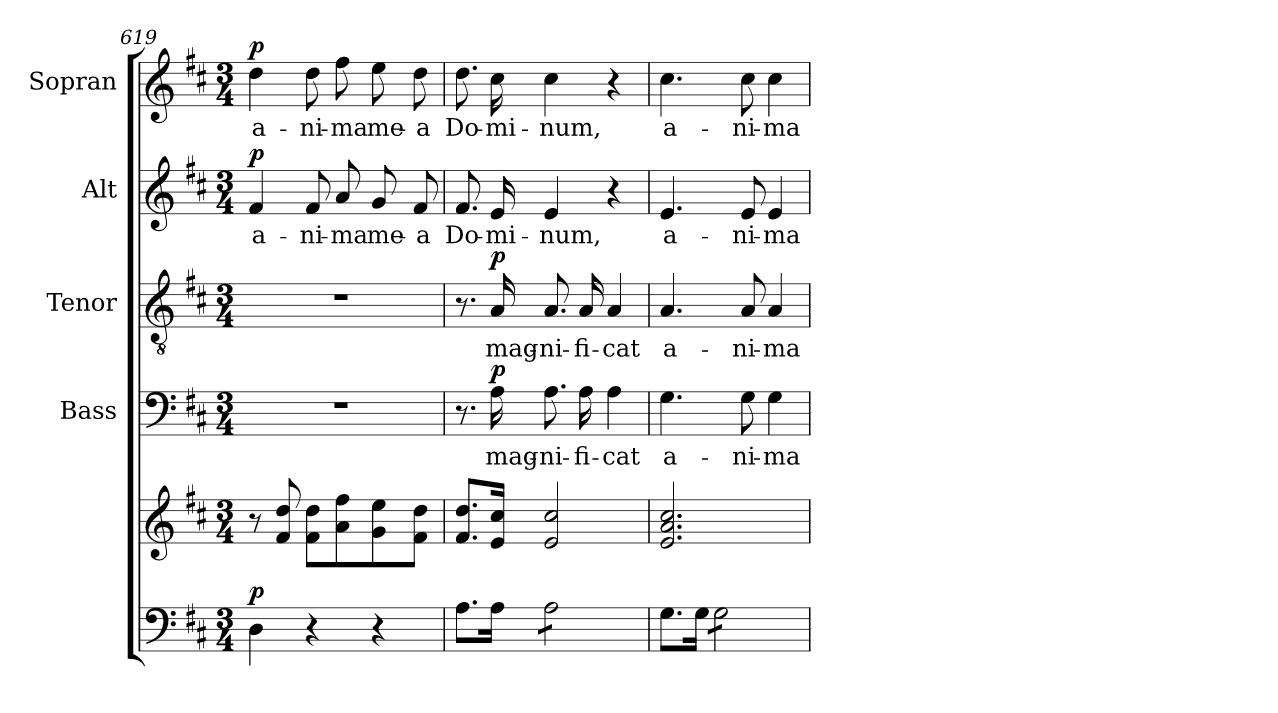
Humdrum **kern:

**kern	**kern	**dynam	**kern	**text	**dynam	**kern	**text	**dynam	**kern	**text	**dynam	**kern	**text	**dynam
*part5	*part5	*part5	*part4	*part4	*part4	*part3	*part3	*part3	*part2	*part2	*part2	*part1	*part1	*part1
*staff6	*staff5	*staff5/6	*staff4	*staff4	*staff4	*staff3	*staff3	*staff3	*staff2	*staff2	*staff2	*staff1	*staff1	*staff1
*	*	*	*I"Bass	*	*	*I"Tenor	*	*	*I"Alt	*	*	*I"Sopran	*	*
*	*	*	*I'B.	*	*	*I'T.	*	*	*I'A.	*	*	*I'S.	*	*
*clefF4	*clefG2	*	*clefF4	*	*	*clefGv2	*	*	*clefG2	*	*	*clefG2	*	*
*k[f#c#]	*k[f#c#]	*	*k[f#c#]	*	*	*k[f#c#]	*	*	*k[f#c#]	*	*	*k[f#c#]	*	*
*D:	*D:	*	*D:	*	*	*D:	*	*	*D:	*	*	*D:	*	*
*M3/4	*M3/4	*	*M3/4	*	*	*M3/4	*	*	*M3/4	*	*	*M3/4	*	*
=619	=619	=619	=619	=619	=619	=619	=619	=619	=619	=619	=619	=619	=619	=619
!	!	!LO:DY:a=2	!	!	!	!	!	!	!	!LO:LY:b	!LO:DY:a	!	!LO:LY:b	!LO:DY:a
4D\	8r	p	2.r	.	.	2.r	.	.	4f#/	a-	p	4dd\	a-	p
.	8f#/ 8dd/	.	.	.	.	.	.	.	.	.	.	.	.	.
!	!	!	!	!	!	!	!	!	!	!LO:LY:b	!	!	!LO:LY:b	!
4r	8f#\ 8dd\L	.	.	.	.	.	.	.	8f#/	-ni-	.	8dd\	-ni-	.
!	!	!	!	!	!	!	!	!	!	!LO:LY:b	!	!	!LO:LY:b	!
.	8a\ 8ff#\	.	.	.	.	.	.	.	8a/	-ma	.	8ff#\	-ma	.
!	!	!	!	!	!	!	!	!	!	!LO:LY:b	!	!	!LO:LY:b	!
4r	8g\ 8ee\	.	.	.	.	.	.	.	8g/	me-	.	8ee\	me-	.
!	!	!	!	!	!	!	!	!	!	!LO:LY:b	!	!	!LO:LY:b	!
.	8f#\ 8dd\J	.	.	.	.	.	.	.	8f#/	-a	.	8dd\	-a	.
=620	=620	=620	=620	=620	=620	=620	=620	=620	=620	=620	=620	=620	=620	=620
!	!	!	!	!	!	!	!	!	!	!LO:LY:b	!	!	!LO:LY:b	!
8.A\L	8.f#/ 8.dd/L	.	8.r	.	.	8.r	.	.	8.f#/	Do-	.	8.dd\	Do-	.
!	!	!	!	!LO:LY:b	!LO:DY:a	!	!LO:LY:b	!LO:DY:a	!	!LO:LY:b	!	!	!LO:LY:b	!
16A\Jk	16e/ 16cc#/Jk	.	16A\	mag-	p	16A/	mag-	p	16e/	-mi-	.	16cc#\	-mi-	.
!	!	!	!	!LO:LY:b	!	!	!LO:LY:b	!	!	!LO:LY:b	!	!	!LO:LY:b	!
*tremolo	*	*	*	*	*	*	*	*	*	*	*	*	*	*
8A\L	2e/ 2cc#/	.	8.A\	-ni-	.	8.A/	-ni-	.	4e/	-num,	.	4cc#\	-num,	.
8A\	.	.	.	.	.	.	.	.	.	.	.	.	.	.
!	!	!	!	!LO:LY:b	!	!	!LO:LY:b	!	!	!	!	!	!	!
.	.	.	16A\	-fi-	.	16A/	-fi-	.	.	.	.	.	.	.
!	!	!	!	!LO:LY:b	!	!	!LO:LY:b	!	!	!	!	!	!	!
8A\	.	.	4A\	-cat	.	4A/	-cat	.	4r	.	.	4r	.	.
8A\J	.	.	.	.	.	.	.	.	.	.	.	.	.	.
*Xtremolo	*	*	*	*	*	*	*	*	*	*	*	*	*	*
!!LO:PB:g=z
=621	=621	=621	=621	=621	=621	=621	=621	=621	=621	=621	=621	=621	=621	=621
!	!	!	!	!LO:LY:b	!	!	!LO:LY:b	!	!	!LO:LY:b	!	!	!LO:LY:b	!
8.G\L	2.e/ 2.a/ 2.cc#/	.	4.G\	a-	.	4.A/	a-	.	4.e/	a-	.	4.cc#\	a-	.
16G\Jk	.	.	.	.	.	.	.	.	.	.	.	.	.	.
*tremolo	*	*	*	*	*	*	*	*	*	*	*	*	*	*
8G\L	.	.	.	.	.	.	.	.	.	.	.	.	.	.
!	!	!	!	!LO:LY:b	!	!	!LO:LY:b	!	!	!LO:LY:b	!	!	!LO:LY:b	!
8G\	.	.	8G\	-ni-	.	8A/	-ni-	.	8e/	-ni-	.	8cc#\	-ni-	.
!	!	!	!	!LO:LY:b	!	!	!LO:LY:b	!	!	!LO:LY:b	!	!	!LO:LY:b	!
8G\	.	.	4G\	-ma	.	4A/	-ma	.	4e/	-ma	.	4cc#\	-ma	.
8G\J	.	.	.	.	.	.	.	.	.	.	.	.	.	.
*Xtremolo	*	*	*	*	*	*	*	*	*	*	*	*	*	*
=	=	=	=	=	=	=	=	=	=	=	=	=	=	=
*-	*-	*-	*-	*-	*-	*-	*-	*-	*-	*-	*-	*-	*-	*-
